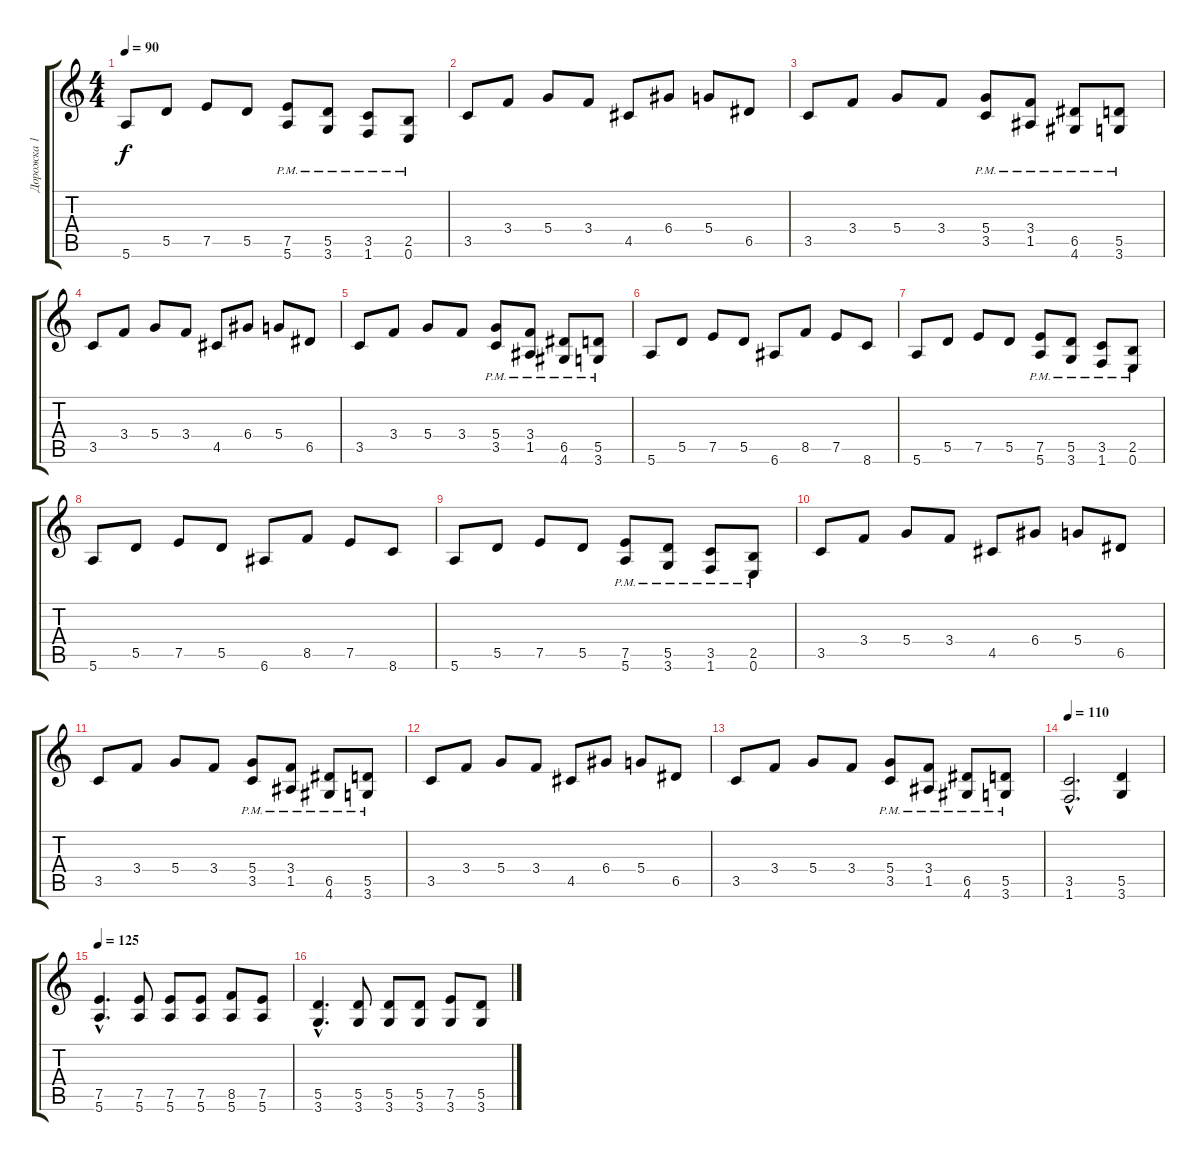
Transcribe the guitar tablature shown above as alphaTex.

\track ("Дорожка 1" "Дорожка 1") {instrument distortionguitar}
\staff {score tabs}
\tuning (E4 B3 G3 D3 A2 E2) {hide}
\ts (4 4)
\tempo 90
\clef g2
\ks c
5.6.8{dy f} 5.5.8 7.5.8 5.5.8 (7.5{pm} 5.6{pm}).8 (5.5{pm} 3.6{pm}).8 (3.5{pm} 1.6{pm}).8 (2.5{pm} 0.6{pm}).8 |
3.5.8 3.4.8 5.4.8 3.4.8 4.5.8 6.4.8 5.4.8 6.5.8 |
3.5.8 3.4.8 5.4.8 3.4.8 (5.4{pm} 3.5{pm}).8 (3.4{pm} 1.5{pm}).8 (6.5{pm} 4.6{pm}).8 (5.5{pm} 3.6{pm}).8 |
3.5.8 3.4.8 5.4.8 3.4.8 4.5.8 6.4.8 5.4.8 6.5.8 |
3.5.8 3.4.8 5.4.8 3.4.8 (5.4{pm} 3.5{pm}).8 (3.4{pm} 1.5{pm}).8 (6.5{pm} 4.6{pm}).8 (5.5{pm} 3.6{pm}).8 |
5.6.8 5.5.8 7.5.8 5.5.8 6.6.8 8.5.8 7.5.8 8.6.8 |
5.6.8 5.5.8 7.5.8 5.5.8 (7.5{pm} 5.6{pm}).8 (5.5{pm} 3.6{pm}).8 (3.5{pm} 1.6{pm}).8 (2.5{pm} 0.6{pm}).8 |
5.6.8 5.5.8 7.5.8 5.5.8 6.6.8 8.5.8 7.5.8 8.6.8 |
5.6.8 5.5.8 7.5.8 5.5.8 (7.5{pm} 5.6{pm}).8 (5.5{pm} 3.6{pm}).8 (3.5{pm} 1.6{pm}).8 (2.5{pm} 0.6{pm}).8 |
3.5.8 3.4.8 5.4.8 3.4.8 4.5.8 6.4.8 5.4.8 6.5.8 |
3.5.8 3.4.8 5.4.8 3.4.8 (5.4{pm} 3.5{pm}).8 (3.4{pm} 1.5{pm}).8 (6.5{pm} 4.6{pm}).8 (5.5{pm} 3.6{pm}).8 |
3.5.8 3.4.8 5.4.8 3.4.8 4.5.8 6.4.8 5.4.8 6.5.8 |
3.5.8 3.4.8 5.4.8 3.4.8 (5.4{pm} 3.5{pm}).8 (3.4{pm} 1.5{pm}).8 (6.5{pm} 4.6{pm}).8 (5.5{pm} 3.6{pm}).8 |
\tempo 110
(3.5{hac} 1.6{hac}).2{d} (5.5 3.6).4 |
\tempo 125
(7.5{hac} 5.6{hac}).4{d} (7.5 5.6).8 (7.5 5.6).8 (7.5 5.6).8 (8.5 5.6).8 (7.5 5.6).8 |
(5.5{hac} 3.6{hac}).4{d} (5.5 3.6).8 (5.5 3.6).8 (5.5 3.6).8 (7.5 3.6).8 (5.5 3.6).8
